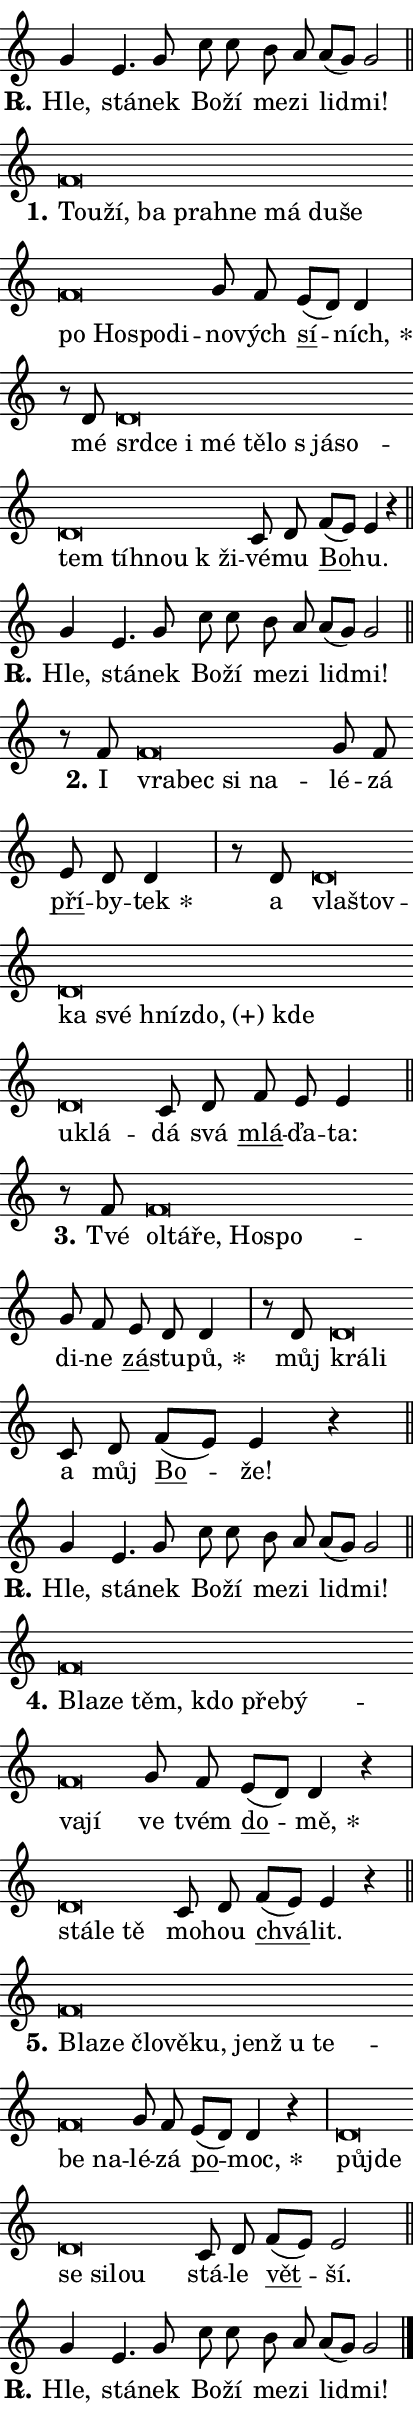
\version "2.22.1"
\header { tagline = "" }
\paper {
  indent = 0\cm
  top-margin = 0\cm
  right-margin = 0\cm
  bottom-margin = 0\cm
  left-margin = 0\cm
  paper-width = 7\cm
  page-breaking = #ly:one-page-breaking
  system-system-spacing.basic-distance = #11
  score-system-spacing.basic-distance = #11
  ragged-last = ##f
}


%% Author: Thomas Morley
%% https://lists.gnu.org/archive/html/lilypond-user/2020-05/msg00002.html
#(define (line-position grob)
"Returns position of @var[grob} in current system:
   @code{'start}, if at first time-step
   @code{'end}, if at last time-step
   @code{'middle} otherwise
"
  (let* ((col (ly:item-get-column grob))
         (ln (ly:grob-object col 'left-neighbor))
         (rn (ly:grob-object col 'right-neighbor))
         (col-to-check-left (if (ly:grob? ln) ln col))
         (col-to-check-right (if (ly:grob? rn) rn col))
         (break-dir-left
           (and
             (ly:grob-property col-to-check-left 'non-musical #f)
             (ly:item-break-dir col-to-check-left)))
         (break-dir-right
           (and
             (ly:grob-property col-to-check-right 'non-musical #f)
             (ly:item-break-dir col-to-check-right))))
        (cond ((eqv? 1 break-dir-left) 'start)
              ((eqv? -1 break-dir-right) 'end)
              (else 'middle))))

#(define (tranparent-at-line-position vctor)
  (lambda (grob)
  "Relying on @code{line-position} select the relevant enry from @var{vctor}.
Used to determine transparency,"
    (case (line-position grob)
      ((end) (not (vector-ref vctor 0)))
      ((middle) (not (vector-ref vctor 1)))
      ((start) (not (vector-ref vctor 2))))))

noteHeadBreakVisibility =
#(define-music-function (break-visibility)(vector?)
"Makes @code{NoteHead}s transparent relying on @var{break-visibility}"
#{
  \override NoteHead.transparent =
    #(tranparent-at-line-position break-visibility)
#})

#(define delete-ledgers-for-transparent-note-heads
  (lambda (grob)
    "Reads whether a @code{NoteHead} is transparent.
If so this @code{NoteHead} is removed from @code{'note-heads} from
@var{grob}, which is supposed to be @code{LedgerLineSpanner}.
As a result ledgers are not printed for this @code{NoteHead}"
    (let* ((nhds-array (ly:grob-object grob 'note-heads))
           (nhds-list
             (if (ly:grob-array? nhds-array)
                 (ly:grob-array->list nhds-array)
                 '()))
           ;; Relies on the transparent-property being done before
           ;; Staff.LedgerLineSpanner.after-line-breaking is executed.
           ;; This is fragile ...
           (to-keep
             (remove
               (lambda (nhd)
                 (ly:grob-property nhd 'transparent #f))
               nhds-list)))
      ;; TODO find a better method to iterate over grob-arrays, similiar
      ;; to filter/remove etc for lists
      ;; For now rebuilt from scratch
      (set! (ly:grob-object grob 'note-heads)  '())
      (for-each
        (lambda (nhd)
          (ly:pointer-group-interface::add-grob grob 'note-heads nhd))
        to-keep))))

hideNotes = {
  \noteHeadBreakVisibility #begin-of-line-visible
}
unHideNotes = {
  \noteHeadBreakVisibility #all-visible
}

% work-around for resetting accidentals
% https://lilypond.org/doc/v2.23/Documentation/notation/displaying-rhythms#unmetered-music
cadenzaMeasure = {
  \cadenzaOff
  \partial 1024 s1024
  \cadenzaOn
}

#(define-markup-command (accent layout props text) (markup?)
  "Underline accented syllable"
  (interpret-markup layout props
    #{\markup \override #'(offset . 4.3) \underline { #text }#}))

responsum = \markup \concat {
  "R" \hspace #-1.05 \path #0.1 #'((moveto 0 0.07) (lineto 0.9 0.8)) \hspace #0.05 "."
}

\layout {
    \context {
        \Staff
        \remove "Time_signature_engraver"
        \override LedgerLineSpanner.after-line-breaking = #delete-ledgers-for-transparent-note-heads
    }
    \context {
        \Voice {
            \override NoteHead.output-attributes = #'((class . "notehead"))
            \override Hairpin.height = #0.55
        }
    }
    \context {
        \Lyrics {
            \override StanzaNumber.output-attributes = #'((class . "stanzanumber"))
            \override LyricSpace.minimum-distance = #0.9
            \override LyricText.font-name = #"TeX Gyre Schola"
            \override LyricText.font-size = 1
            \override StanzaNumber.font-name = #"TeX Gyre Schola Bold"
            \override StanzaNumber.font-size = 1
        }
    }
}

% magnetic-lyrics.ily
%
%   written by
%     Jean Abou Samra <jean@abou-samra.fr>
%     Werner Lemberg <wl@gnu.org>
%
%   adapted by
%     Jiri Hon <jiri.hon@gmail.com>
%
% Version 2022-Apr-15

% https://www.mail-archive.com/lilypond-user@gnu.org/msg149350.html

#(define (Left_hyphen_pointer_engraver context)
   "Collect syllable-hyphen-syllable occurrences in lyrics and store
them in properties.  This engraver only looks to the left.  For
example, if the lyrics input is @code{foo -- bar}, it does the
following.

@itemize @bullet
@item
Set the @code{text} property of the @code{LyricHyphen} grob between
@q{foo} and @q{bar} to @code{foo}.

@item
Set the @code{left-hyphen} property of the @code{LyricText} grob with
text @q{foo} to the @code{LyricHyphen} grob between @q{foo} and
@q{bar}.
@end itemize

Use this auxiliary engraver in combination with the
@code{lyric-@/text::@/apply-@/magnetic-@/offset!} hook."
   (let ((hyphen #f)
         (text #f))
     (make-engraver
      (acknowledgers
       ((lyric-syllable-interface engraver grob source-engraver)
        (set! text grob)))
      (end-acknowledgers
       ((lyric-hyphen-interface engraver grob source-engraver)
        ;(when (not (grob::has-interface grob 'lyric-space-interface))
          (set! hyphen grob)));)
      ((stop-translation-timestep engraver)
       (when (and text hyphen)
         (ly:grob-set-object! text 'left-hyphen hyphen))
       (set! text #f)
       (set! hyphen #f)))))

#(define (lyric-text::apply-magnetic-offset! grob)
   "If the space between two syllables is less than the value in
property @code{LyricText@/.details@/.squash-threshold}, move the right
syllable to the left so that it gets concatenated with the left
syllable.

Use this function as a hook for
@code{LyricText@/.after-@/line-@/breaking} if the
@code{Left_@/hyphen_@/pointer_@/engraver} is active."
   (let ((hyphen (ly:grob-object grob 'left-hyphen #f)))
     (when hyphen
       (let ((left-text (ly:spanner-bound hyphen LEFT)))
         (when (grob::has-interface left-text 'lyric-syllable-interface)
           (let* ((common (ly:grob-common-refpoint grob left-text X))
                  (this-x-ext (ly:grob-extent grob common X))
                  (left-x-ext
                   (begin
                     ;; Trigger magnetism for left-text.
                     (ly:grob-property left-text 'after-line-breaking)
                     (ly:grob-extent left-text common X)))
                  ;; `delta` is the gap width between two syllables.
                  (delta (- (interval-start this-x-ext)
                            (interval-end left-x-ext)))
                  (details (ly:grob-property grob 'details))
                  (threshold (assoc-get 'squash-threshold details 0.2)))
             (when (< delta threshold)
               (let* (;; We have to manipulate the input text so that
                      ;; ligatures crossing syllable boundaries are not
                      ;; disabled.  For languages based on the Latin
                      ;; script this is essentially a beautification.
                      ;; However, for non-Western scripts it can be a
                      ;; necessity.
                      (lt (ly:grob-property left-text 'text))
                      (rt (ly:grob-property grob 'text))
                      (is-space (grob::has-interface hyphen 'lyric-space-interface))
                      (space (if is-space " " ""))
                      (space-markup (grob-interpret-markup grob " "))
                      (space-size (interval-length (ly:stencil-extent space-markup X)))
                      (extra-delta (if is-space space-size 0))
                      ;; Append new syllable.
                      (ltrt-space (if (and (string? lt) (string? rt))
                                (string-append lt space rt)
                                (make-concat-markup (list lt space rt))))
                      ;; Right-align `ltrt` to the right side.
                      (ltrt-space-markup (grob-interpret-markup
                               grob
                               (make-translate-markup
                                (cons (interval-length this-x-ext) 0)
                                (make-right-align-markup ltrt-space)))))
                 (begin
                   ;; Don't print `left-text`.
                   (ly:grob-set-property! left-text 'stencil #f)
                   ;; Set text and stencil (which holds all collected
                   ;; syllables so far) and shift it to the left.
                   (ly:grob-set-property! grob 'text ltrt-space)
                   (ly:grob-set-property! grob 'stencil ltrt-space-markup)
                   (ly:grob-translate-axis! grob (- (- delta extra-delta)) X))))))))))


#(define (lyric-hyphen::displace-bounds-first grob)
   ;; Make very sure this callback isn't triggered too early.
   (let ((left (ly:spanner-bound grob LEFT))
         (right (ly:spanner-bound grob RIGHT)))
     (ly:grob-property left 'after-line-breaking)
     (ly:grob-property right 'after-line-breaking)
     (ly:lyric-hyphen::print grob)))

squashThreshold = #0.4

\layout {
  \context {
    \Lyrics
    \consists #Left_hyphen_pointer_engraver
    \override LyricText.after-line-breaking =
      #lyric-text::apply-magnetic-offset!
    \override LyricHyphen.stencil = #lyric-hyphen::displace-bounds-first
    \override LyricText.details.squash-threshold = \squashThreshold
    \override LyricHyphen.minimum-distance = 0
    \override LyricHyphen.minimum-length = \squashThreshold
  }
}

squash = \override LyricText.details.squash-threshold = 9999
unSquash = \override LyricText.details.squash-threshold = \squashThreshold

left = \override LyricText.self-alignment-X = #LEFT
unLeft = \revert LyricText.self-alignment-X

starOffset = #(lambda (grob) 
                (let ((x_offset (ly:self-alignment-interface::aligned-on-x-parent grob)))
                  (if (= x_offset 0) 0 (+ x_offset 1.2))))

star = #(define-music-function (syllable)(string?)
"Append star separator at the end of a syllable"
#{
  \once \override LyricText.X-offset = #starOffset
  \lyricmode { \markup {
    #syllable
    \override #'((font-name . "TeX Gyre Schola Bold")) \hspace #0.2 \lower #0.65 \larger "*"
  } }
#})

starAccent = #(define-music-function (syllable)(string?)
"Append star separator at the end of a syllable and make accent"
#{
  \once \override LyricText.X-offset = #starOffset
  \lyricmode { \markup {
    \accent #syllable
    \override #'((font-name . "TeX Gyre Schola Bold")) \hspace #0.2 \lower #0.65 \larger "*"
  } }
#})

breath = #(define-music-function (syllable)(string?)
"Append breathing indicator at the end of a syllable"
#{
  \lyricmode { \markup { #syllable "+" } }
#})

optionalBreath = #(define-music-function (syllable)(string?)
"Append optional breathing indicator at the end of a syllable"
#{
  \lyricmode { \markup { #syllable "(+)" } }
#})


\score {
    <<
        \new Voice = "melody" { \cadenzaOn \key c \major \relative { g'4 e4. g8 \bar "" c c \bar "" b a a[( g)] g2 \cadenzaMeasure \bar "||" \break }
\relative { f'\breve*1/16 \hideNotes \breve*1/16 \bar "" \breve*1/16 \bar "" \breve*1/16 \bar "" \breve*1/16 \bar "" \breve*1/16 \bar "" \breve*1/16 \bar "" \breve*1/16 \bar "" \breve*1/16 \bar "" \breve*1/16 \bar "" \breve*1/16 \breve*1/16 \bar "" \unHideNotes g8 f \bar "" e[( d)] d4 \cadenzaMeasure \bar "|" r8 d8 d\breve*1/16 \hideNotes \breve*1/16 \bar "" \breve*1/16 \bar "" \breve*1/16 \bar "" \breve*1/16 \bar "" \breve*1/16 \bar "" \breve*1/16 \bar "" \breve*1/16 \bar "" \breve*1/16 \bar "" \breve*1/16 \bar "" \breve*1/16 \breve*1/16 \bar "" \unHideNotes c8 d \bar "" f[( e)] e4 r \cadenzaMeasure \bar "||" \break }
\relative { g'4 e4. g8 \bar "" c c \bar "" b a a[( g)] g2 \cadenzaMeasure \bar "||" \break }
\relative { r8 f'8 f\breve*1/16 \hideNotes \breve*1/16 \bar "" \breve*1/16 \breve*1/16 \bar "" \unHideNotes g8 f \bar "" e d d4 \cadenzaMeasure \bar "|" r8 d8 d\breve*1/16 \hideNotes \breve*1/16 \bar "" \breve*1/16 \bar "" \breve*1/16 \bar "" \breve*1/16 \bar "" \breve*1/16 \bar "" \breve*1/16 \bar "" \breve*1/16 \breve*1/16 \bar "" \unHideNotes c8 d \bar "" f e e4 \cadenzaMeasure \bar "||" \break }
\relative { r8 f'8 f\breve*1/16 \hideNotes \breve*1/16 \bar "" \breve*1/16 \bar "" \breve*1/16 \breve*1/16 \bar "" \unHideNotes g8 f \bar "" e d d4 \cadenzaMeasure \bar "|" r8 d8 d\breve*1/16 \hideNotes \breve*1/16 \bar "" \unHideNotes c8 d \bar "" f[( e)] e4 r \cadenzaMeasure \bar "||" \break }
\relative { g'4 e4. g8 \bar "" c c \bar "" b a a[( g)] g2 \cadenzaMeasure \bar "||" \break }
\relative { f'\breve*1/16 \hideNotes \breve*1/16 \bar "" \breve*1/16 \bar "" \breve*1/16 \bar "" \breve*1/16 \bar "" \breve*1/16 \bar "" \breve*1/16 \breve*1/16 \bar "" \unHideNotes g8 f \bar "" e[( d)] d4 r \cadenzaMeasure \bar "|" d\breve*1/16 \hideNotes \breve*1/16 \breve*1/16 \bar "" \unHideNotes c8 d \bar "" f[( e)] e4 r \cadenzaMeasure \bar "||" \break }
\relative { f'\breve*1/16 \hideNotes \breve*1/16 \bar "" \breve*1/16 \bar "" \breve*1/16 \bar "" \breve*1/16 \bar "" \breve*1/16 \bar "" \breve*1/16 \bar "" \breve*1/16 \bar "" \breve*1/16 \breve*1/16 \bar "" \unHideNotes g8 f \bar "" e[( d)] d4 r \cadenzaMeasure \bar "|" d\breve*1/16 \hideNotes \breve*1/16 \bar "" \breve*1/16 \bar "" \breve*1/16 \breve*1/16 \bar "" \unHideNotes c8 d \bar "" f[( e)] e2 \cadenzaMeasure \bar "||" \break }
\relative { g'4 e4. g8 \bar "" c c \bar "" b a a[( g)] g2 \cadenzaMeasure \bar "||" \break } \bar "|." }
        \new Lyrics \lyricsto "melody" { \lyricmode { \set stanza = \responsum
Hle, stá -- nek Bo -- ží me -- zi lid -- mi!
\set stanza = "1."
\left Tou -- \squash ží, ba pra -- hne má du -- še po Ho -- spo -- di -- \unLeft \unSquash no -- vých \markup \accent sí -- \star ních, mé \left srd -- \squash ce i mé tě -- lo "s já" -- so -- tem tíh -- nou "k ži" -- \unLeft \unSquash vé -- mu \markup \accent Bo -- hu.
\set stanza = \responsum
Hle, stá -- nek Bo -- ží me -- zi lid -- mi!
\set stanza = "2."
I \left vra -- \squash bec si na -- \unLeft \unSquash lé -- zá \markup \accent pří -- by -- \star tek a \left vla -- \squash štov -- ka své hníz -- \optionalBreath do, kde u -- klá -- \unLeft \unSquash dá svá \markup \accent mlá -- ďa -- ta:
\set stanza = "3."
Tvé \left ol -- \squash tá -- ře, Ho -- spo -- \unLeft \unSquash di -- ne \markup \accent zá -- stu -- \star pů, můj \left krá -- \squash li \unLeft \unSquash a můj \markup \accent Bo -- že!
\set stanza = \responsum
Hle, stá -- nek Bo -- ží me -- zi lid -- mi!
\set stanza = "4."
\left Bla -- \squash ze těm, kdo pře -- bý -- va -- jí \unLeft \unSquash ve tvém \markup \accent do -- \star mě, \left stá -- \squash le tě \unLeft \unSquash mo -- hou \markup \accent chvá -- lit.
\set stanza = "5."
\left Bla -- \squash ze člo -- vě -- ku, jenž u te -- be na -- \unLeft \unSquash lé -- zá \markup \accent po -- \star moc, \left půj -- \squash de se si -- lou \unLeft \unSquash stá -- le \markup \accent vět -- ší.
\set stanza = \responsum
Hle, stá -- nek Bo -- ží me -- zi lid -- mi! } }
    >>
    \layout {}
}
